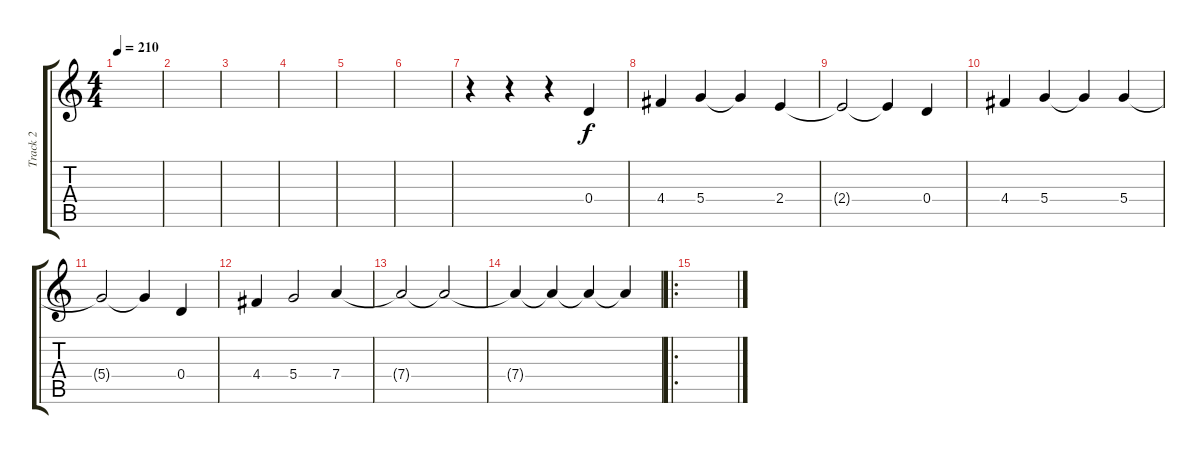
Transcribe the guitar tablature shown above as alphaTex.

\track ("Track 2" "Track 2") {instrument distortionguitar}
\staff {score tabs}
\tuning (E4 B3 G3 D3 A2 D2) {hide}
\ts (4 4)
\tempo 210
\clef g2
\ks c
|
|
|
|
|
|
r.4 r.4 r.4 0.4.4 |
4.4.4 5.4.4 5.4{t}.4 2.4.4 |
2.4{t}.2 2.4{t}.4 0.4.4 |
4.4.4 5.4.4 5.4{t}.4 5.4.4 |
5.4{t}.2 5.4{t}.4 0.4.4 |
4.4.4 5.4.2 7.4.4 |
7.4{t}.2 7.4{t}.2 |
7.4{t}.4 7.4{t}.4 7.4{t}.4 7.4{t}.4 |
\ro
